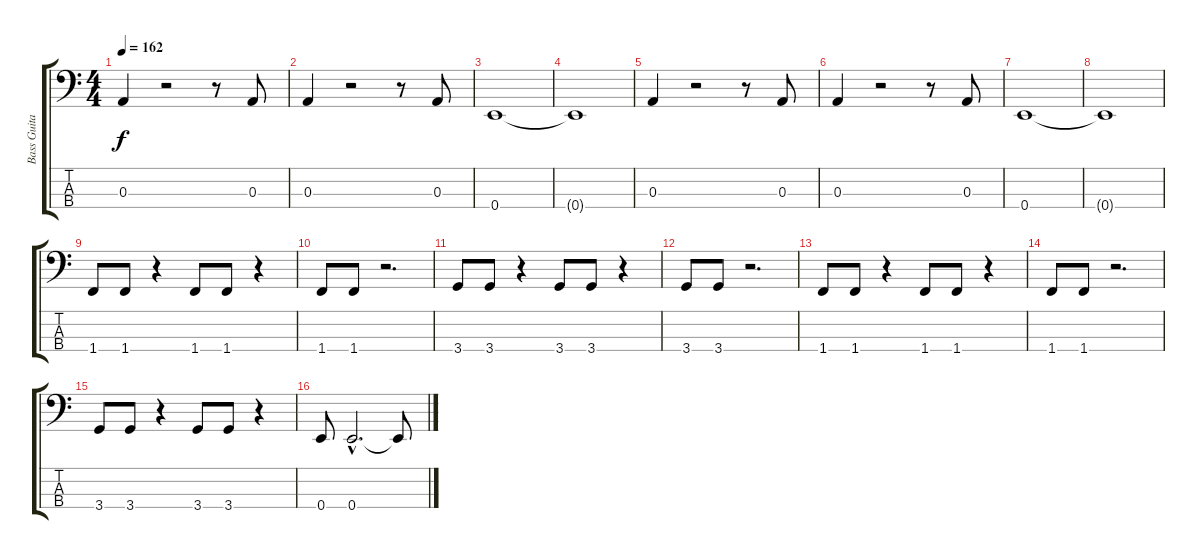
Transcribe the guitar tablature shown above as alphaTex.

\track ("Bass Guitar" "Bass Guita") {instrument electricbassfinger}
\staff {score tabs}
\tuning (G2 D2 A1 E1) {hide}
\ts (4 4)
\tempo 162
\clef f4
\ks c
0.3.4{dy f} r.2 r.8 0.3.8 |
0.3.4 r.2 r.8 0.3.8 |
0.4.1 |
0.4{t}.1 |
0.3.4 r.2 r.8 0.3.8 |
0.3.4 r.2 r.8 0.3.8 |
0.4.1 |
0.4{t}.1 |
1.4.8 1.4.8 r.4 1.4.8 1.4.8 r.4 |
1.4.8 1.4.8 r.2{d} |
3.4.8 3.4.8 r.4 3.4.8 3.4.8 r.4 |
3.4.8 3.4.8 r.2{d} |
1.4.8 1.4.8 r.4 1.4.8 1.4.8 r.4 |
1.4.8 1.4.8 r.2{d} |
3.4.8 3.4.8 r.4 3.4.8 3.4.8 r.4 |
0.4.8 0.4{hac}.2{d} 0.4{t}.8
